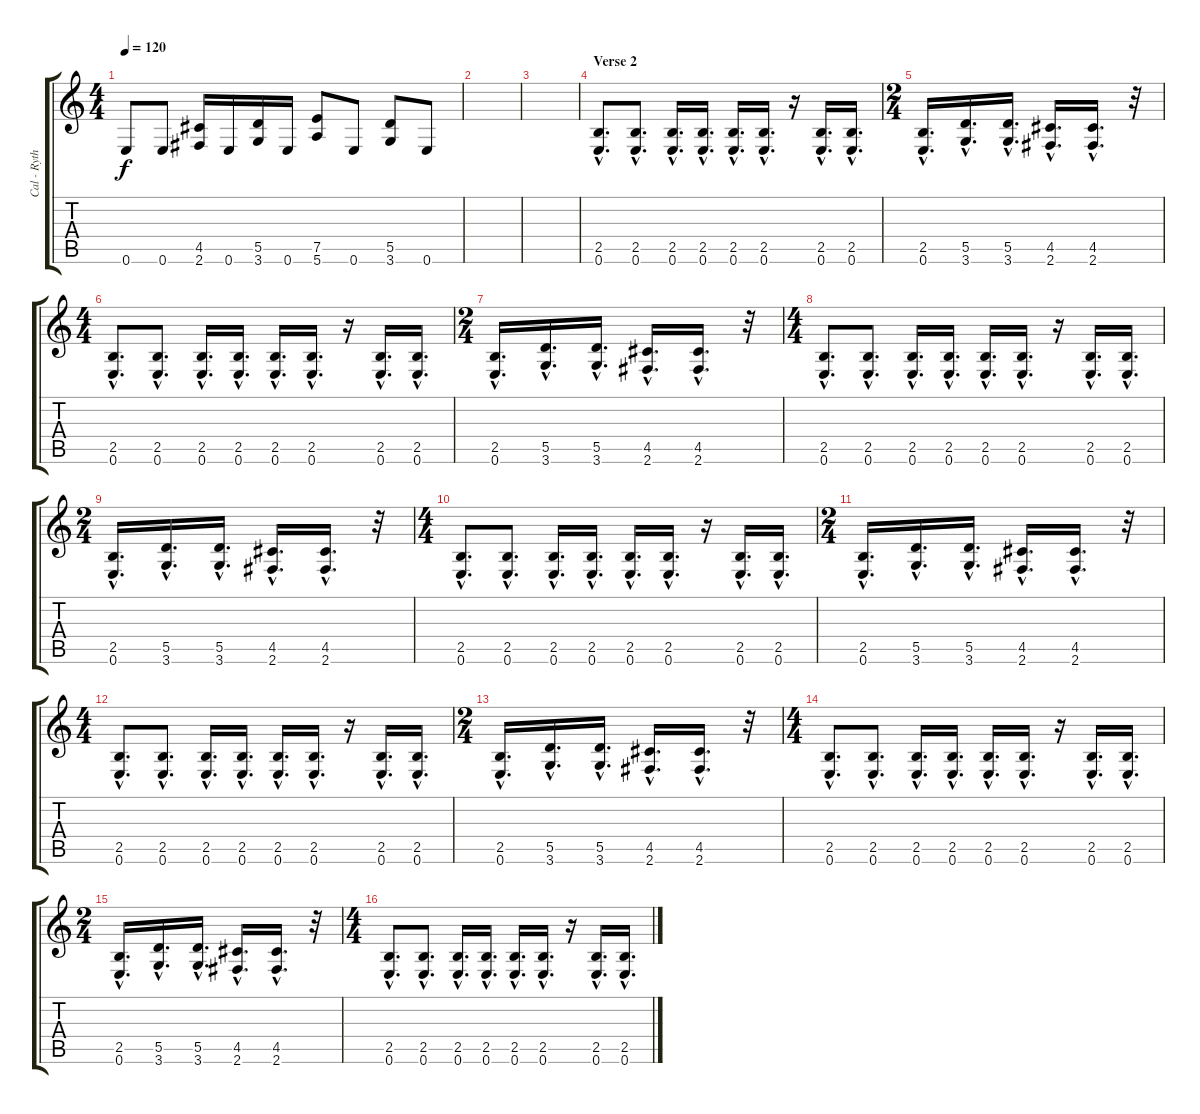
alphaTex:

\track ("Cal - Rythmn Guitar" "Cal - Ryth") {instrument distortionguitar}
\staff {score tabs}
\tuning (E4 B3 G3 D3 A2 E2) {hide}
\ts (4 4)
\tempo 120
\clef g2
\ks c
0.6.8{dy f} 0.6.8 (4.5 2.6).16 0.6.16 (5.5 3.6).16 0.6.16 (7.5 5.6).8 0.6.8 (5.5 3.6).8 0.6.8 |
|
|
\section ("" "Verse 2")
(2.5{hac} 0.6{hac}).8{d} (2.5{hac} 0.6{hac}).8{d} (2.5{hac} 0.6{hac}).16{d} (2.5{hac} 0.6{hac}).16{d} (2.5{hac} 0.6{hac}).16{d} (2.5{hac} 0.6{hac}).16{d} r.16 (2.5{hac} 0.6{hac}).16{d} (2.5{hac} 0.6{hac}).16{d} |
\ts (2 4)
(2.5{hac} 0.6{hac}).16{d} (5.5{hac} 3.6{hac}).16{d} (5.5{hac} 3.6{hac}).16{d} (4.5{hac} 2.6{hac}).16{d} (4.5{hac} 2.6{hac}).16{d} r.32 |
\ts (4 4)
(2.5{hac} 0.6{hac}).8{d} (2.5{hac} 0.6{hac}).8{d} (2.5{hac} 0.6{hac}).16{d} (2.5{hac} 0.6{hac}).16{d} (2.5{hac} 0.6{hac}).16{d} (2.5{hac} 0.6{hac}).16{d} r.16 (2.5{hac} 0.6{hac}).16{d} (2.5{hac} 0.6{hac}).16{d} |
\ts (2 4)
(2.5{hac} 0.6{hac}).16{d} (5.5{hac} 3.6{hac}).16{d} (5.5{hac} 3.6{hac}).16{d} (4.5{hac} 2.6{hac}).16{d} (4.5{hac} 2.6{hac}).16{d} r.32 |
\ts (4 4)
(2.5{hac} 0.6{hac}).8{d} (2.5{hac} 0.6{hac}).8{d} (2.5{hac} 0.6{hac}).16{d} (2.5{hac} 0.6{hac}).16{d} (2.5{hac} 0.6{hac}).16{d} (2.5{hac} 0.6{hac}).16{d} r.16 (2.5{hac} 0.6{hac}).16{d} (2.5{hac} 0.6{hac}).16{d} |
\ts (2 4)
(2.5{hac} 0.6{hac}).16{d} (5.5{hac} 3.6{hac}).16{d} (5.5{hac} 3.6{hac}).16{d} (4.5{hac} 2.6{hac}).16{d} (4.5{hac} 2.6{hac}).16{d} r.32 |
\ts (4 4)
(2.5{hac} 0.6{hac}).8{d} (2.5{hac} 0.6{hac}).8{d} (2.5{hac} 0.6{hac}).16{d} (2.5{hac} 0.6{hac}).16{d} (2.5{hac} 0.6{hac}).16{d} (2.5{hac} 0.6{hac}).16{d} r.16 (2.5{hac} 0.6{hac}).16{d} (2.5{hac} 0.6{hac}).16{d} |
\ts (2 4)
(2.5{hac} 0.6{hac}).16{d} (5.5{hac} 3.6{hac}).16{d} (5.5{hac} 3.6{hac}).16{d} (4.5{hac} 2.6{hac}).16{d} (4.5{hac} 2.6{hac}).16{d} r.32 |
\ts (4 4)
(2.5{hac} 0.6{hac}).8{d} (2.5{hac} 0.6{hac}).8{d} (2.5{hac} 0.6{hac}).16{d} (2.5{hac} 0.6{hac}).16{d} (2.5{hac} 0.6{hac}).16{d} (2.5{hac} 0.6{hac}).16{d} r.16 (2.5{hac} 0.6{hac}).16{d} (2.5{hac} 0.6{hac}).16{d} |
\ts (2 4)
(2.5{hac} 0.6{hac}).16{d} (5.5{hac} 3.6{hac}).16{d} (5.5{hac} 3.6{hac}).16{d} (4.5{hac} 2.6{hac}).16{d} (4.5{hac} 2.6{hac}).16{d} r.32 |
\ts (4 4)
(2.5{hac} 0.6{hac}).8{d} (2.5{hac} 0.6{hac}).8{d} (2.5{hac} 0.6{hac}).16{d} (2.5{hac} 0.6{hac}).16{d} (2.5{hac} 0.6{hac}).16{d} (2.5{hac} 0.6{hac}).16{d} r.16 (2.5{hac} 0.6{hac}).16{d} (2.5{hac} 0.6{hac}).16{d} |
\ts (2 4)
(2.5{hac} 0.6{hac}).16{d} (5.5{hac} 3.6{hac}).16{d} (5.5{hac} 3.6{hac}).16{d} (4.5{hac} 2.6{hac}).16{d} (4.5{hac} 2.6{hac}).16{d} r.32 |
\ts (4 4)
(2.5{hac} 0.6{hac}).8{d} (2.5{hac} 0.6{hac}).8{d} (2.5{hac} 0.6{hac}).16{d} (2.5{hac} 0.6{hac}).16{d} (2.5{hac} 0.6{hac}).16{d} (2.5{hac} 0.6{hac}).16{d} r.16 (2.5{hac} 0.6{hac}).16{d} (2.5{hac} 0.6{hac}).16{d}
